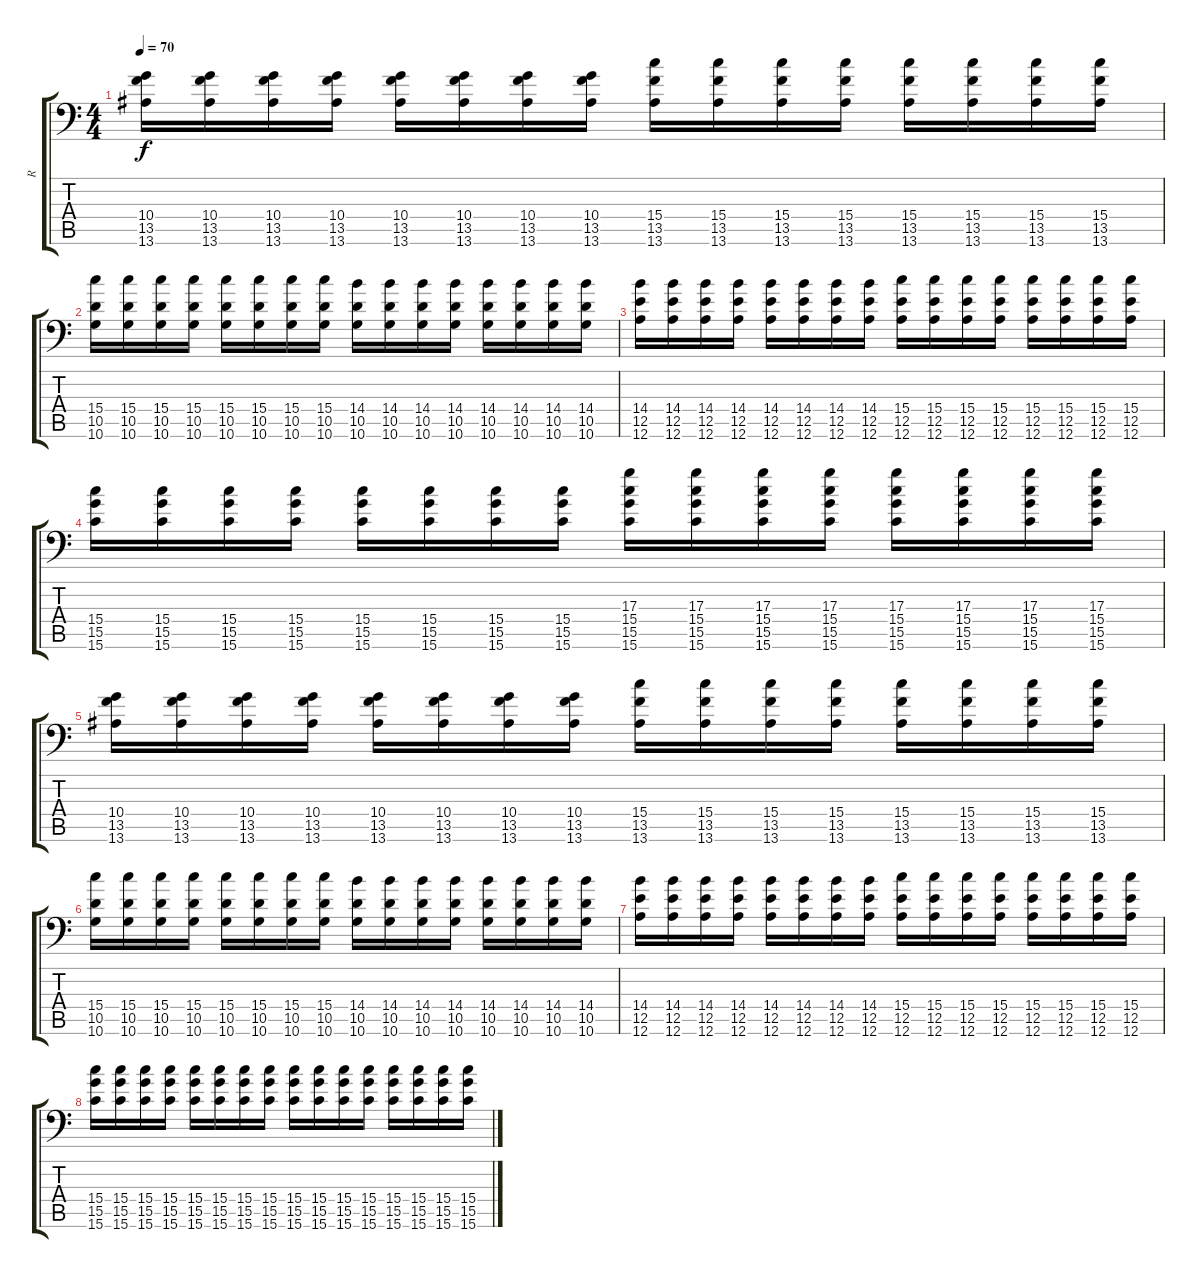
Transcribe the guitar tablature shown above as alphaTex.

\track ("R" "R") {instrument distortionguitar}
\staff {score tabs}
\tuning (B3 Gb3 D3 A2 E2 A1) {hide}
\ts (4 4)
\tempo 70
\clef f4
\ks c
(10.4 13.5 13.6).16{dy f} (10.4 13.5 13.6).16 (10.4 13.5 13.6).16 (10.4 13.5 13.6).16 (10.4 13.5 13.6).16 (10.4 13.5 13.6).16 (10.4 13.5 13.6).16 (10.4 13.5 13.6).16 (15.4 13.5 13.6).16 (15.4 13.5 13.6).16 (15.4 13.5 13.6).16 (15.4 13.5 13.6).16 (15.4 13.5 13.6).16 (15.4 13.5 13.6).16 (15.4 13.5 13.6).16 (15.4 13.5 13.6).16 |
(15.4 10.5 10.6).16 (15.4 10.5 10.6).16 (15.4 10.5 10.6).16 (15.4 10.5 10.6).16 (15.4 10.5 10.6).16 (15.4 10.5 10.6).16 (15.4 10.5 10.6).16 (15.4 10.5 10.6).16 (14.4 10.5 10.6).16 (14.4 10.5 10.6).16 (14.4 10.5 10.6).16 (14.4 10.5 10.6).16 (14.4 10.5 10.6).16 (14.4 10.5 10.6).16 (14.4 10.5 10.6).16 (14.4 10.5 10.6).16 |
(14.4 12.5 12.6).16 (14.4 12.5 12.6).16 (14.4 12.5 12.6).16 (14.4 12.5 12.6).16 (14.4 12.5 12.6).16 (14.4 12.5 12.6).16 (14.4 12.5 12.6).16 (14.4 12.5 12.6).16 (15.4 12.5 12.6).16 (15.4 12.5 12.6).16 (15.4 12.5 12.6).16 (15.4 12.5 12.6).16 (15.4 12.5 12.6).16 (15.4 12.5 12.6).16 (15.4 12.5 12.6).16 (15.4 12.5 12.6).16 |
(15.4 15.5 15.6).16 (15.4 15.5 15.6).16 (15.4 15.5 15.6).16 (15.4 15.5 15.6).16 (15.4 15.5 15.6).16 (15.4 15.5 15.6).16 (15.4 15.5 15.6).16 (15.4 15.5 15.6).16 (17.3 15.4 15.5 15.6).16 (17.3 15.4 15.5 15.6).16 (17.3 15.4 15.5 15.6).16 (17.3 15.4 15.5 15.6).16 (17.3 15.4 15.5 15.6).16 (17.3 15.4 15.5 15.6).16 (17.3 15.4 15.5 15.6).16 (17.3 15.4 15.5 15.6).16 |
(10.4 13.5 13.6).16 (10.4 13.5 13.6).16 (10.4 13.5 13.6).16 (10.4 13.5 13.6).16 (10.4 13.5 13.6).16 (10.4 13.5 13.6).16 (10.4 13.5 13.6).16 (10.4 13.5 13.6).16 (15.4 13.5 13.6).16 (15.4 13.5 13.6).16 (15.4 13.5 13.6).16 (15.4 13.5 13.6).16 (15.4 13.5 13.6).16 (15.4 13.5 13.6).16 (15.4 13.5 13.6).16 (15.4 13.5 13.6).16 |
(15.4 10.5 10.6).16 (15.4 10.5 10.6).16 (15.4 10.5 10.6).16 (15.4 10.5 10.6).16 (15.4 10.5 10.6).16 (15.4 10.5 10.6).16 (15.4 10.5 10.6).16 (15.4 10.5 10.6).16 (14.4 10.5 10.6).16 (14.4 10.5 10.6).16 (14.4 10.5 10.6).16 (14.4 10.5 10.6).16 (14.4 10.5 10.6).16 (14.4 10.5 10.6).16 (14.4 10.5 10.6).16 (14.4 10.5 10.6).16 |
(14.4 12.5 12.6).16 (14.4 12.5 12.6).16 (14.4 12.5 12.6).16 (14.4 12.5 12.6).16 (14.4 12.5 12.6).16 (14.4 12.5 12.6).16 (14.4 12.5 12.6).16 (14.4 12.5 12.6).16 (15.4 12.5 12.6).16 (15.4 12.5 12.6).16 (15.4 12.5 12.6).16 (15.4 12.5 12.6).16 (15.4 12.5 12.6).16 (15.4 12.5 12.6).16 (15.4 12.5 12.6).16 (15.4 12.5 12.6).16 |
(15.4 15.5 15.6).16 (15.4 15.5 15.6).16 (15.4 15.5 15.6).16 (15.4 15.5 15.6).16 (15.4 15.5 15.6).16 (15.4 15.5 15.6).16 (15.4 15.5 15.6).16 (15.4 15.5 15.6).16 (15.4 15.5 15.6).16 (15.4 15.5 15.6).16 (15.4 15.5 15.6).16 (15.4 15.5 15.6).16 (15.4 15.5 15.6).16 (15.4 15.5 15.6).16 (15.4 15.5 15.6).16 (15.4 15.5 15.6).16
